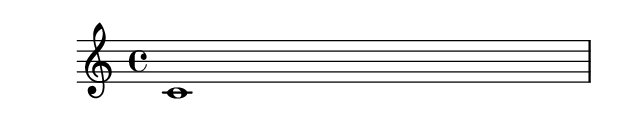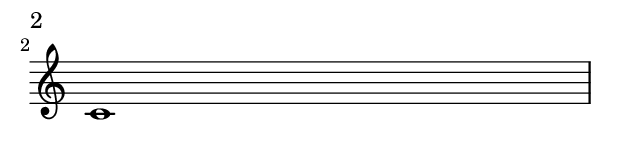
\version "2.16.0"

\header {
  texidoc = "The number of pages in a score can be forced by setting
@code{page-count} in the (book-level) paper block. If there are too
few systems for the number of pages, we append blank pages."
}

#(set-default-paper-size "a6")

\book {
  \paper { page-count = 3}
  \score { {c'1 c'1} }
}
